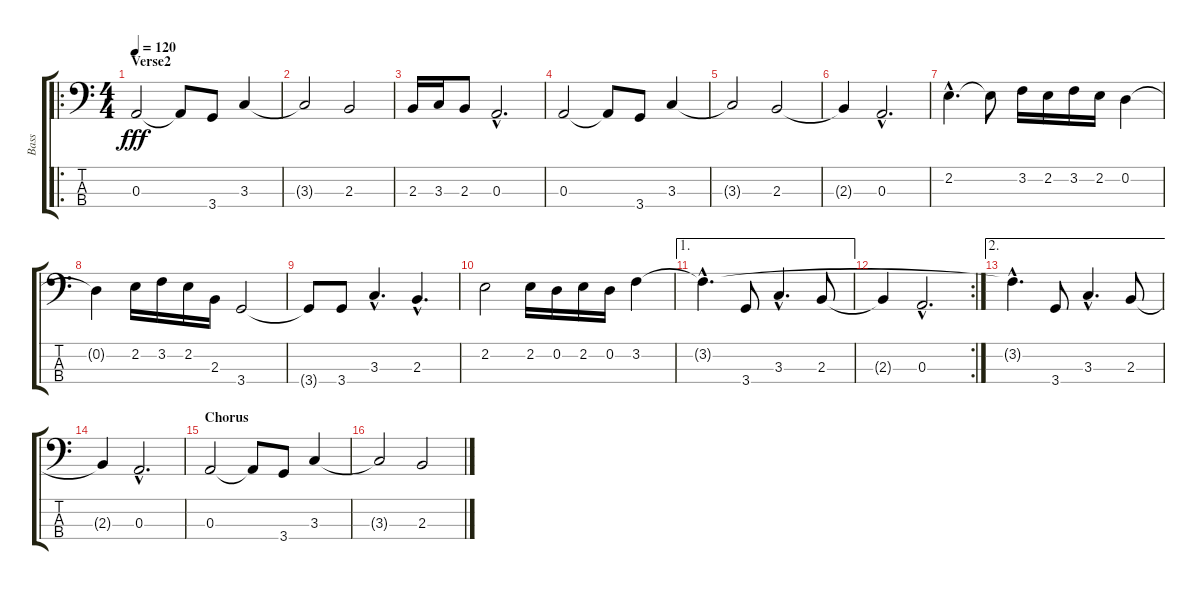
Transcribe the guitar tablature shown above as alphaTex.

\track ("Bass" "Bass") {instrument electricbasspick}
\staff {score tabs}
\tuning (G2 D2 A1 E1) {hide}
\ro
\ts (4 4)
\section ("" "Verse2")
\tempo 120
\clef f4
\ks c
0.3.2{dy fff} 0.3{t}.8 3.4.8 3.3.4 |
3.3{t}.2 2.3.2 |
2.3.16 3.3.16 2.3.8 0.3{hac}.2{d} |
0.3.2 0.3{t}.8 3.4.8 3.3.4 |
3.3{t}.2 2.3.2 |
2.3{t}.4 0.3{hac}.2{d} |
2.2{hac}.4{d} 2.2{t}.8 3.2.16 2.2.16 3.2.16 2.2.16 0.2.4 |
0.2{t}.4 2.2.16 3.2.16 2.2.16 2.3.16 3.4.2 |
3.4{t}.8 3.4.8 3.3{hac}.4{d} 2.3{hac}.4{d} |
2.2.2 2.2.16 0.2.16 2.2.16 0.2.16 3.2.4 |
\ae 1
3.2{hac t}.4{d} 3.4.8 3.3{hac}.4{d} 2.3.8 |
\rc 2
2.3{t}.4 0.3{hac}.2{d} |
\ae 2
3.2{hac t}.4{d} 3.4.8 3.3{hac}.4{d} 2.3.8 |
2.3{t}.4 0.3{hac}.2{d} |
\section ("" "Chorus")
0.3.2 0.3{t}.8 3.4.8 3.3.4 |
3.3{t}.2 2.3.2
